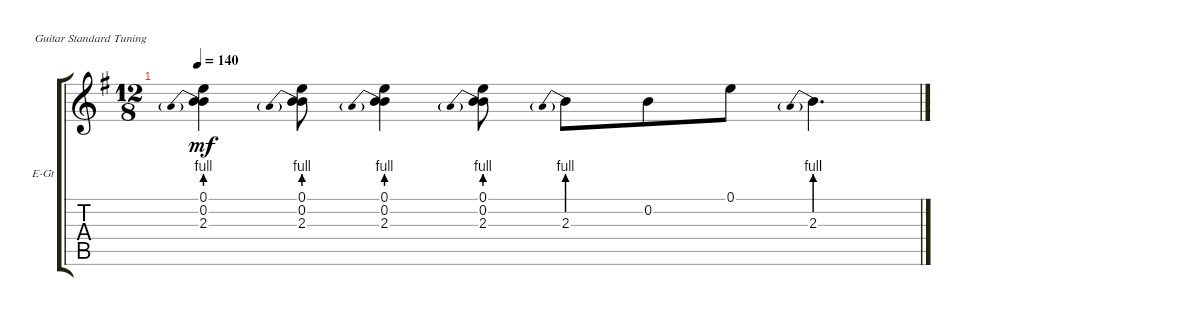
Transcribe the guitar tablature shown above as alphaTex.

\defaultSystemsLayout 4
\bracketExtendMode groupsimilarinstruments
\firstSystemTrackNameOrientation horizontal
\otherSystemsTrackNameOrientation horizontal
\track ("Electric Guitar 1 echo" "E-Gt") {instrument electricguitarclean}
\staff {score tabs}
\tuning (E4 B3 G3 D3 A2 E2)
\ts (12 8)
\tempo 140
\clef g2
\ks g
(2.3{be (prebend 0 4 60 4)} 0.2 0.1).4{dy mf} (2.3{be (prebend 0 4 60 4)} 0.2 0.1).8 (2.3{be (prebend 0 4 60 4)} 0.2 0.1).4 (2.3{be (prebend 0 4 60 4)} 0.2 0.1).8 2.3{be (prebend 0 4 60 4)}.8 0.2.8 0.1.8 2.3{be (prebend 0 4 60 4)}.4{d}
